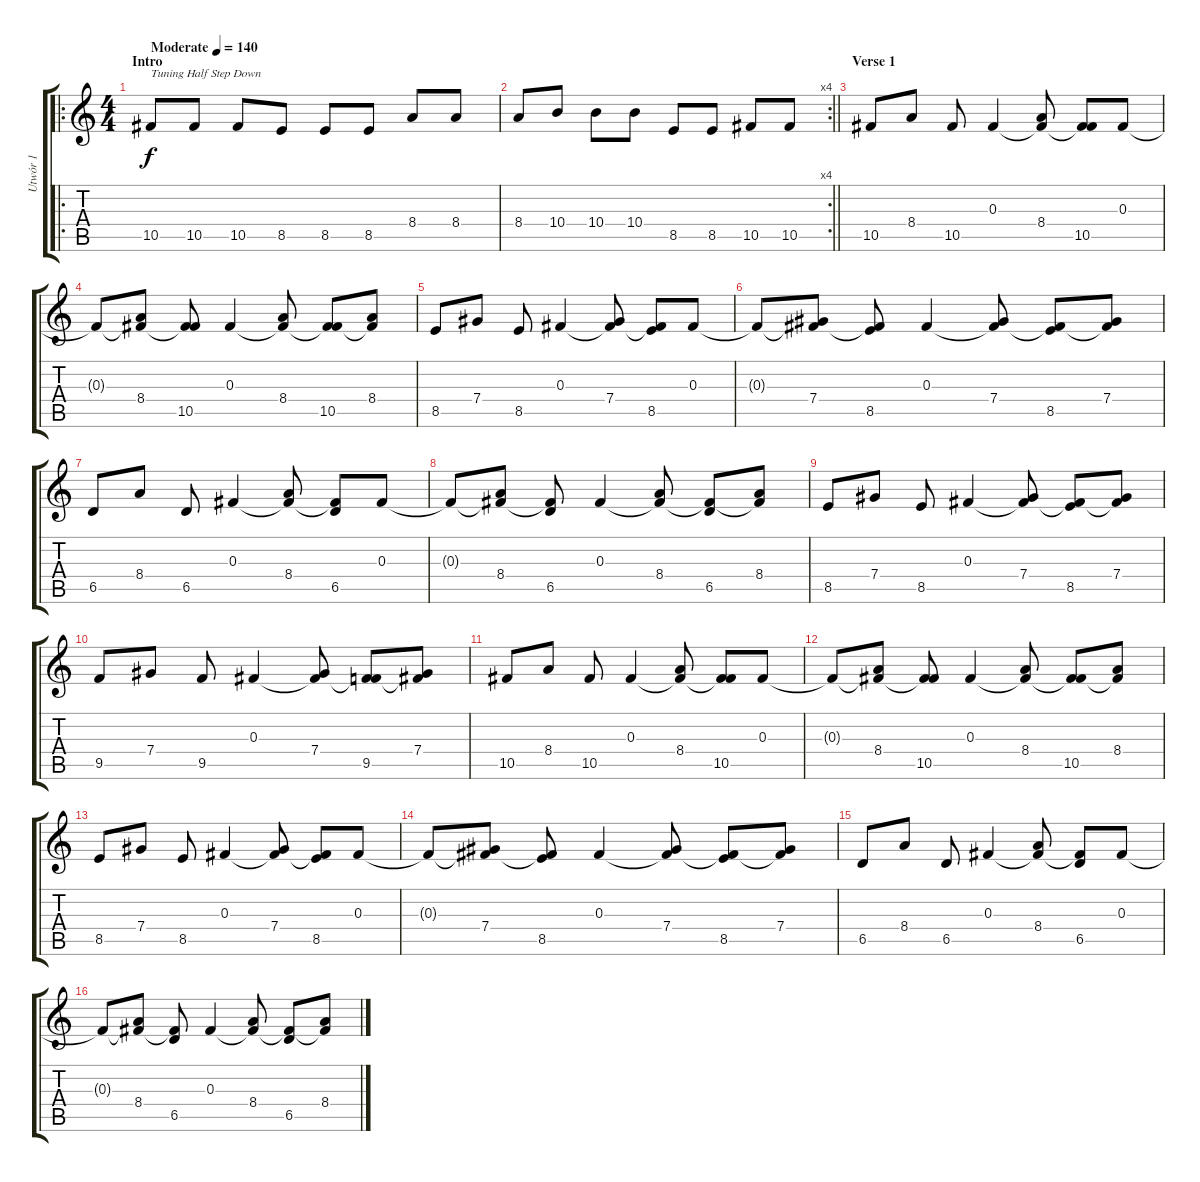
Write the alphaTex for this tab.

\track ("Utwór 1" "Utwór 1") {instrument overdrivenguitar}
\staff {score tabs}
\tuning (Eb4 Bb3 Gb3 Db3 Ab2 Eb2) {hide}
\ro
\ts (4 4)
\section ("" "Intro")
\tempo (140 "Moderate")
\clef g2
\ks c
10.5.8{txt "Tuning Half Step Down" dy f instrument overdrivenguitar} 10.5.8 10.5.8 8.5.8 8.5.8 8.5.8 8.4.8 8.4.8 |
\rc 4
\barLineRight lightlight
8.4.8 10.4.8 10.4.8 10.4.8 8.5.8 8.5.8 10.5.8 10.5.8 |
\section ("" "Verse 1")
10.5.8{instrument electricguitarclean} 8.4.8 10.5.8 0.3.4 (0.3{t} 8.4).8 (0.3{t} 10.5).8 0.3.8 |
0.3{t}.8 (0.3{t} 8.4).8 (0.3{t} 10.5).8 0.3.4 (0.3{t} 8.4).8 (0.3{t} 10.5).8 (0.3{t} 8.4).8 |
8.5.8{instrument electricguitarclean} 7.4.8 8.5.8 0.3.4 (0.3{t} 7.4).8 (0.3{t} 8.5).8 0.3.8 |
0.3{t}.8 (0.3{t} 7.4).8 (0.3{t} 8.5).8 0.3.4 (0.3{t} 7.4).8 (0.3{t} 8.5).8 (0.3{t} 7.4).8 |
6.5.8{instrument electricguitarclean} 8.4.8 6.5.8 0.3.4 (0.3{t} 8.4).8 (0.3{t} 6.5).8 0.3.8 |
0.3{t}.8 (0.3{t} 8.4).8 (0.3{t} 6.5).8 0.3.4 (0.3{t} 8.4).8 (0.3{t} 6.5).8 (0.3{t} 8.4).8 |
8.5.8{instrument electricguitarclean} 7.4.8 8.5.8 0.3.4 (0.3{t} 7.4).8 (0.3{t} 8.5).8 (0.3{t} 7.4).8 |
9.5.8 7.4.8 9.5.8 0.3.4 (0.3{t} 7.4).8 (0.3{t} 9.5).8 (0.3{t} 7.4).8 |
10.5.8{instrument electricguitarclean} 8.4.8 10.5.8 0.3.4 (0.3{t} 8.4).8 (0.3{t} 10.5).8 0.3.8 |
0.3{t}.8 (0.3{t} 8.4).8 (0.3{t} 10.5).8 0.3.4 (0.3{t} 8.4).8 (0.3{t} 10.5).8 (0.3{t} 8.4).8 |
8.5.8{instrument electricguitarclean} 7.4.8 8.5.8 0.3.4 (0.3{t} 7.4).8 (0.3{t} 8.5).8 0.3.8 |
0.3{t}.8 (0.3{t} 7.4).8 (0.3{t} 8.5).8 0.3.4 (0.3{t} 7.4).8 (0.3{t} 8.5).8 (0.3{t} 7.4).8 |
6.5.8{instrument electricguitarclean} 8.4.8 6.5.8 0.3.4 (0.3{t} 8.4).8 (0.3{t} 6.5).8 0.3.8 |
0.3{t}.8 (0.3{t} 8.4).8 (0.3{t} 6.5).8 0.3.4 (0.3{t} 8.4).8 (0.3{t} 6.5).8 (0.3{t} 8.4).8
